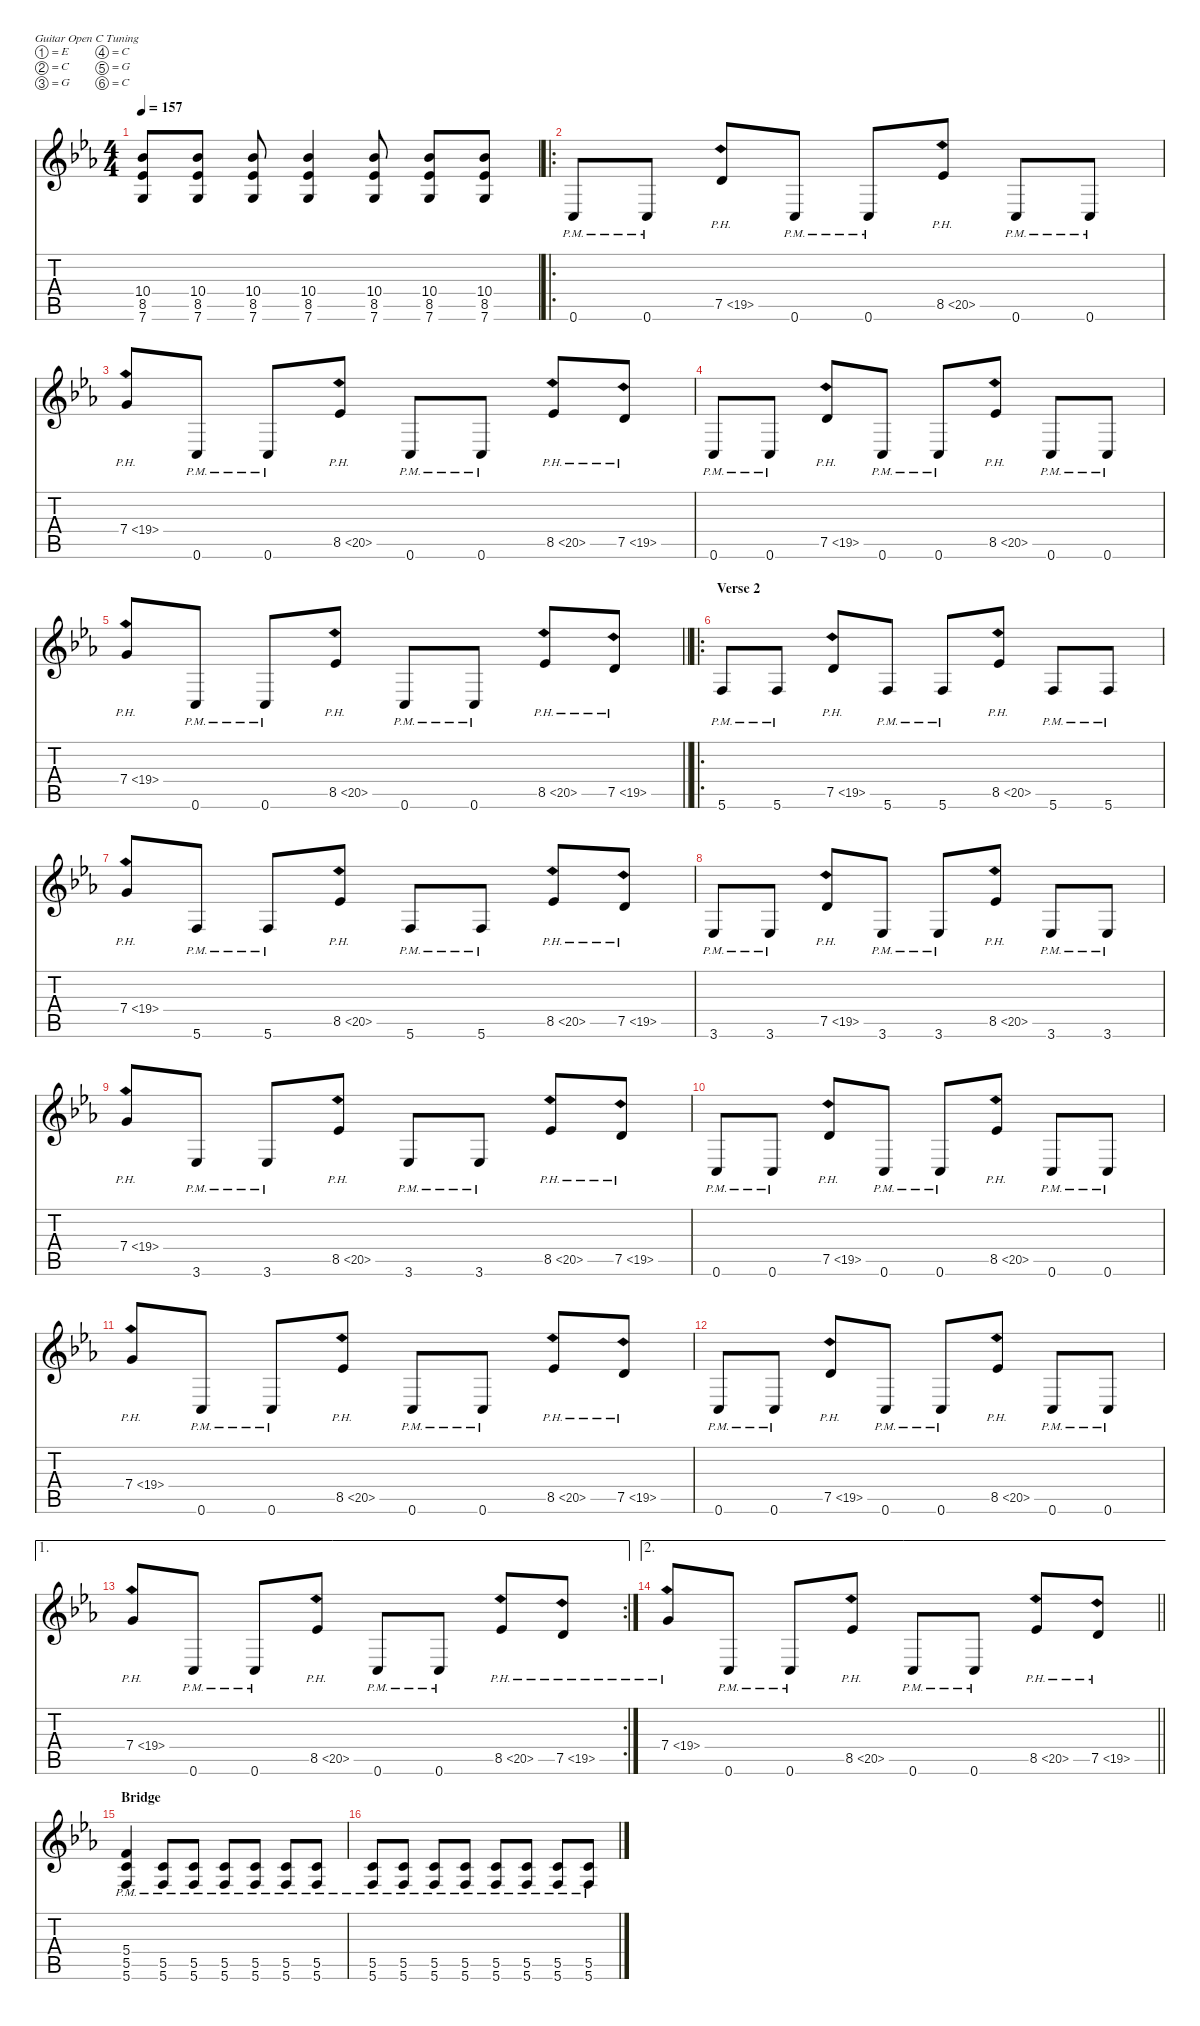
\defaultSystemsLayout 4
\hideDynamics
\bracketExtendMode nobrackets
\singleTrackTrackNamePolicy hidden
\multiTrackTrackNamePolicy hidden
\firstSystemTrackNameMode fullname
\otherSystemsTrackNameOrientation horizontal
\track ("Guitar Two" "dist.guit.") {mute instrument distortionguitar}
\staff {score tabs}
\tuning (E4 C4 G3 C3 G2 C2)
\ts (4 4)
\tempo 157
\clef g2
\ks cminor
(10.4{acc b} 8.5{acc b} 7.6{acc forcenatural}).8{dy f} (10.4{acc b} 8.5{acc b} 7.6{acc forcenatural}).8 (10.4{acc b} 8.5{acc b} 7.6{acc forcenatural}).8 (10.4{acc b} 8.5{acc b} 7.6{acc forcenatural}).4 (10.4{acc b} 8.5{acc b} 7.6{acc forcenatural}).8 (10.4{acc b} 8.5{acc b} 7.6{acc forcenatural}).8 (10.4{acc b} 8.5{acc b} 7.6{acc forcenatural}).8 |
\ro
0.6{pm acc forcenatural}.8 0.6{pm acc forcenatural}.8 7.5{ph 12 acc forcenatural}.8 0.6{pm acc forcenatural}.8 0.6{pm acc forcenatural}.8 8.5{ph 12 acc b}.8 0.6{pm acc forcenatural}.8 0.6{pm acc forcenatural}.8 |
7.4{ph 12 acc forcenatural}.8 0.6{pm acc forcenatural}.8 0.6{pm acc forcenatural}.8 8.5{ph 12 acc b}.8 0.6{pm acc forcenatural}.8 0.6{pm acc forcenatural}.8 8.5{ph 12 acc b}.8 7.5{ph 12 acc forcenatural}.8 |
0.6{pm acc forcenatural}.8 0.6{pm acc forcenatural}.8 7.5{ph 12 acc forcenatural}.8 0.6{pm acc forcenatural}.8 0.6{pm acc forcenatural}.8 8.5{ph 12 acc b}.8 0.6{pm acc forcenatural}.8 0.6{pm acc forcenatural}.8 |
\barLineRight lightlight
7.4{ph 12 acc forcenatural}.8 0.6{pm acc forcenatural}.8 0.6{pm acc forcenatural}.8 8.5{ph 12 acc b}.8 0.6{pm acc forcenatural}.8 0.6{pm acc forcenatural}.8 8.5{ph 12 acc b}.8 7.5{ph 12 acc forcenatural}.8 |
\ro
\section ("" "Verse 2")
5.6{pm acc forcenatural}.8 5.6{pm acc forcenatural}.8 7.5{ph 12 acc forcenatural}.8 5.6{pm acc forcenatural}.8 5.6{pm acc forcenatural}.8 8.5{ph 12 acc b}.8 5.6{pm acc forcenatural}.8 5.6{pm acc forcenatural}.8 |
7.4{ph 12 acc forcenatural}.8 5.6{pm acc forcenatural}.8 5.6{pm acc forcenatural}.8 8.5{ph 12 acc b}.8 5.6{pm acc forcenatural}.8 5.6{pm acc forcenatural}.8 8.5{ph 12 acc b}.8 7.5{ph 12 acc forcenatural}.8 |
3.6{pm acc b}.8 3.6{pm acc b}.8 7.5{ph 12 acc forcenatural}.8 3.6{pm acc b}.8 3.6{pm acc b}.8 8.5{ph 12 acc b}.8 3.6{pm acc b}.8 3.6{pm acc b}.8 |
7.4{ph 12 acc forcenatural}.8 3.6{pm acc b}.8 3.6{pm acc b}.8 8.5{ph 12 acc b}.8 3.6{pm acc b}.8 3.6{pm acc b}.8 8.5{ph 12 acc b}.8 7.5{ph 12 acc forcenatural}.8 |
0.6{pm acc forcenatural}.8 0.6{pm acc forcenatural}.8 7.5{ph 12 acc forcenatural}.8 0.6{pm acc forcenatural}.8 0.6{pm acc forcenatural}.8 8.5{ph 12 acc b}.8 0.6{pm acc forcenatural}.8 0.6{pm acc forcenatural}.8 |
7.4{ph 12 acc forcenatural}.8 0.6{pm acc forcenatural}.8 0.6{pm acc forcenatural}.8 8.5{ph 12 acc b}.8 0.6{pm acc forcenatural}.8 0.6{pm acc forcenatural}.8 8.5{ph 12 acc b}.8 7.5{ph 12 acc forcenatural}.8 |
0.6{pm acc forcenatural}.8 0.6{pm acc forcenatural}.8 7.5{ph 12 acc forcenatural}.8 0.6{pm acc forcenatural}.8 0.6{pm acc forcenatural}.8 8.5{ph 12 acc b}.8 0.6{pm acc forcenatural}.8 0.6{pm acc forcenatural}.8 |
\ae 1
\rc 2
7.4{ph 12 acc forcenatural}.8 0.6{pm acc forcenatural}.8 0.6{pm acc forcenatural}.8 8.5{ph 12 acc b}.8 0.6{pm acc forcenatural}.8 0.6{pm acc forcenatural}.8 8.5{ph 12 acc b}.8 7.5{ph 12 acc forcenatural}.8 |
\ae 2
\barLineRight lightlight
7.4{ph 12 acc forcenatural}.8 0.6{pm acc forcenatural}.8 0.6{pm acc forcenatural}.8 8.5{ph 12 acc b}.8 0.6{pm acc forcenatural}.8 0.6{pm acc forcenatural}.8 8.5{ph 12 acc b}.8 7.5{ph 12 acc forcenatural}.8 |
\section ("" "Bridge")
(5.4{pm acc forcenatural} 5.5{pm acc forcenatural} 5.6{pm acc forcenatural}).4 (5.5{pm acc forcenatural} 5.6{pm acc forcenatural}).8 (5.5{pm acc forcenatural} 5.6{pm acc forcenatural}).8 (5.5{pm acc forcenatural} 5.6{pm acc forcenatural}).8 (5.5{pm acc forcenatural} 5.6{pm acc forcenatural}).8 (5.5{pm acc forcenatural} 5.6{pm acc forcenatural}).8 (5.5{pm acc forcenatural} 5.6{pm acc forcenatural}).8 |
(5.5{pm acc forcenatural} 5.6{pm acc forcenatural}).8 (5.5{pm acc forcenatural} 5.6{pm acc forcenatural}).8 (5.5{pm acc forcenatural} 5.6{pm acc forcenatural}).8 (5.5{pm acc forcenatural} 5.6{pm acc forcenatural}).8 (5.5{pm acc forcenatural} 5.6{pm acc forcenatural}).8 (5.5{pm acc forcenatural} 5.6{pm acc forcenatural}).8 (5.5{pm acc forcenatural} 5.6{pm acc forcenatural}).8 (5.5{pm acc forcenatural} 5.6{pm acc forcenatural}).8
